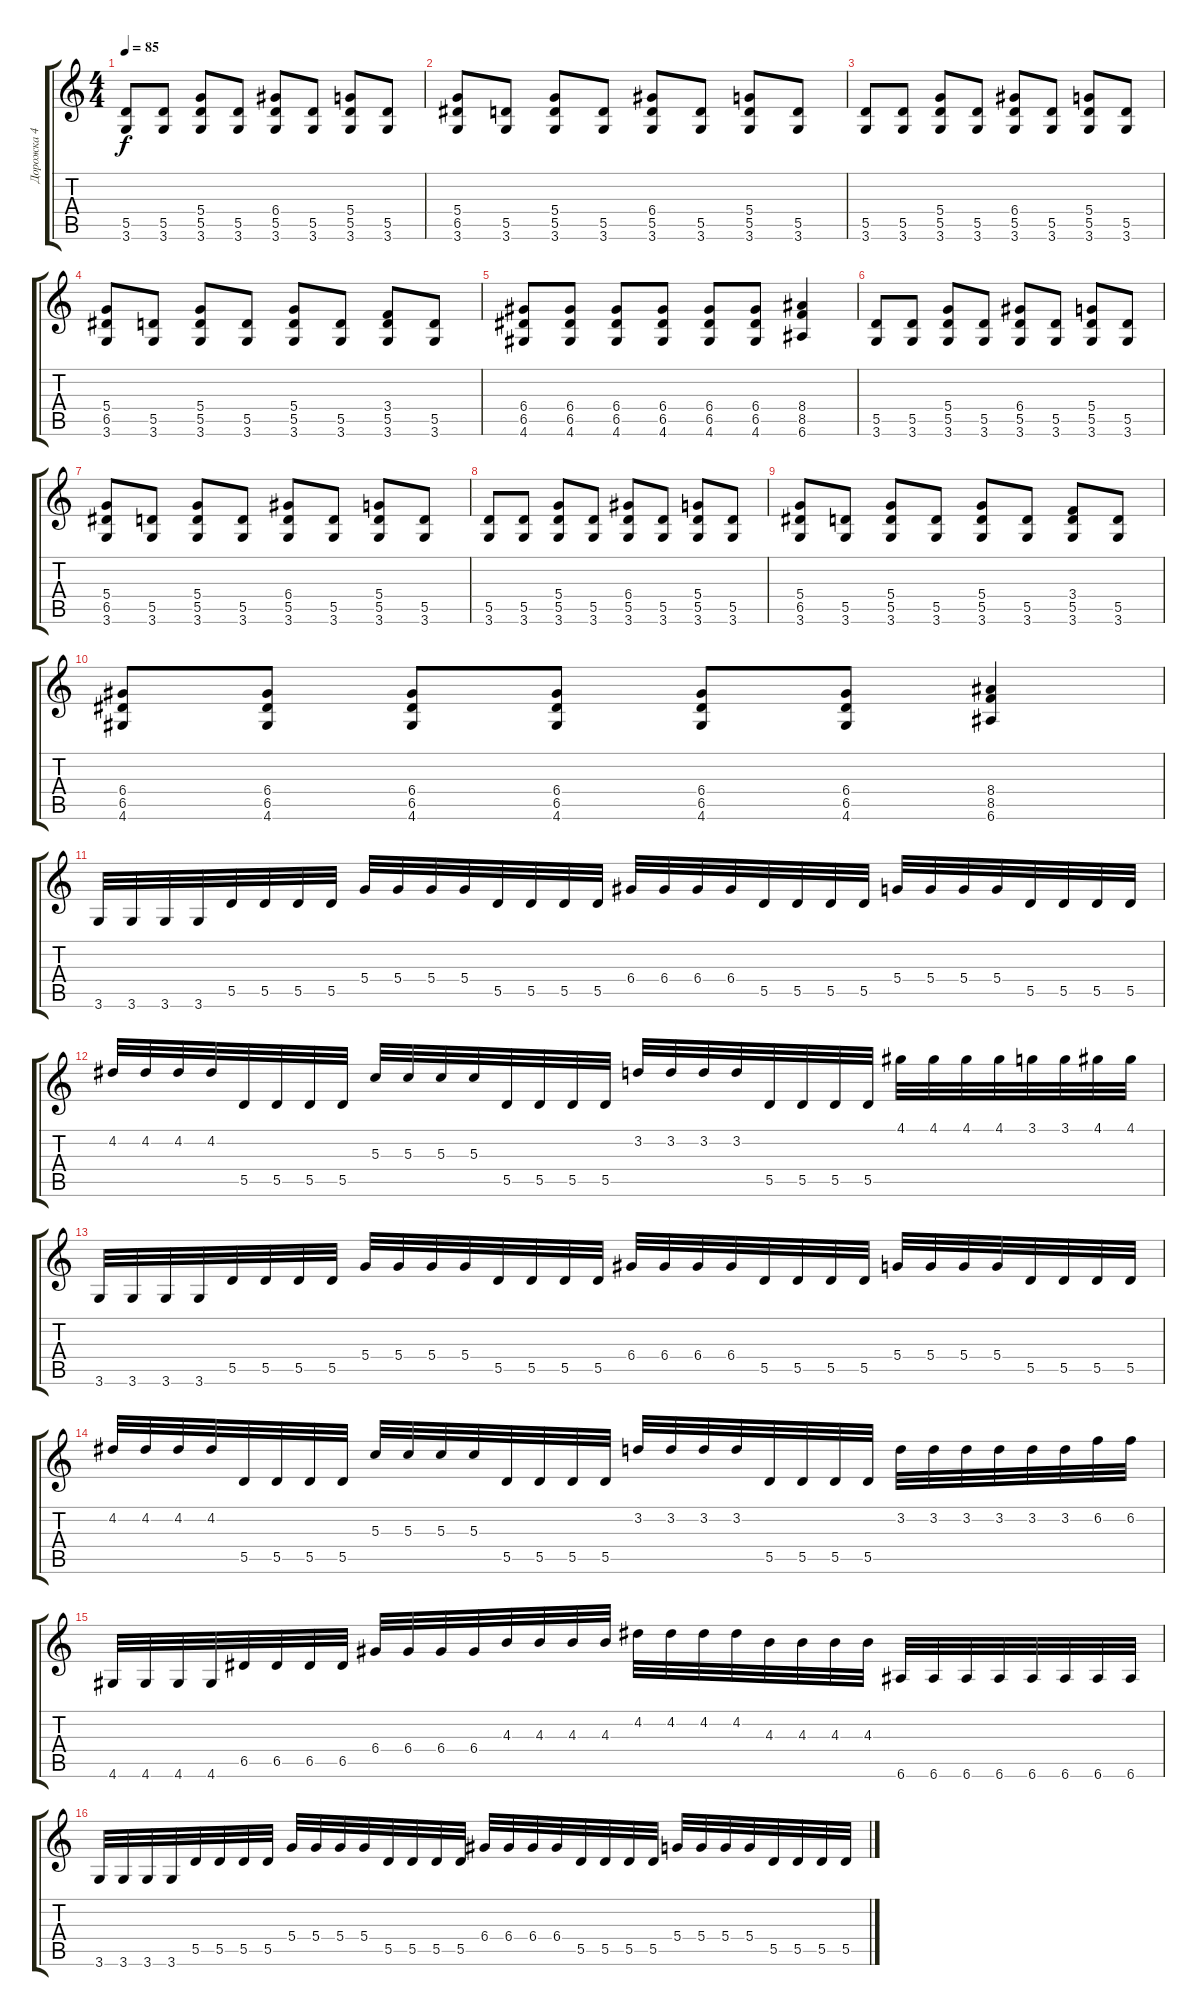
\track ("Дорожка 4" "Дорожка 4") {instrument distortionguitar}
\staff {score tabs}
\tuning (E4 B3 G3 D3 A2 E2) {hide}
\ts (4 4)
\tempo 85
\clef g2
\ks c
(5.5 3.6).8{dy f} (5.5 3.6).8 (5.4 5.5 3.6).8 (5.5 3.6).8 (6.4 5.5 3.6).8 (5.5 3.6).8 (5.4 5.5 3.6).8 (5.5 3.6).8 |
(5.4 6.5 3.6).8 (5.5 3.6).8 (5.4 5.5 3.6).8 (5.5 3.6).8 (6.4 5.5 3.6).8 (5.5 3.6).8 (5.4 5.5 3.6).8 (5.5 3.6).8 |
(5.5 3.6).8 (5.5 3.6).8 (5.4 5.5 3.6).8 (5.5 3.6).8 (6.4 5.5 3.6).8 (5.5 3.6).8 (5.4 5.5 3.6).8 (5.5 3.6).8 |
(5.4 6.5 3.6).8 (5.5 3.6).8 (5.4 5.5 3.6).8 (5.5 3.6).8 (5.4 5.5 3.6).8 (5.5 3.6).8 (3.4 5.5 3.6).8 (5.5 3.6).8 |
(6.4 6.5 4.6).8 (6.4 6.5 4.6).8 (6.4 6.5 4.6).8 (6.4 6.5 4.6).8 (6.4 6.5 4.6).8 (6.4 6.5 4.6).8 (8.4 8.5 6.6).4 |
(5.5 3.6).8 (5.5 3.6).8 (5.4 5.5 3.6).8 (5.5 3.6).8 (6.4 5.5 3.6).8 (5.5 3.6).8 (5.4 5.5 3.6).8 (5.5 3.6).8 |
(5.4 6.5 3.6).8 (5.5 3.6).8 (5.4 5.5 3.6).8 (5.5 3.6).8 (6.4 5.5 3.6).8 (5.5 3.6).8 (5.4 5.5 3.6).8 (5.5 3.6).8 |
(5.5 3.6).8 (5.5 3.6).8 (5.4 5.5 3.6).8 (5.5 3.6).8 (6.4 5.5 3.6).8 (5.5 3.6).8 (5.4 5.5 3.6).8 (5.5 3.6).8 |
(5.4 6.5 3.6).8 (5.5 3.6).8 (5.4 5.5 3.6).8 (5.5 3.6).8 (5.4 5.5 3.6).8 (5.5 3.6).8 (3.4 5.5 3.6).8 (5.5 3.6).8 |
(6.4 6.5 4.6).8 (6.4 6.5 4.6).8 (6.4 6.5 4.6).8 (6.4 6.5 4.6).8 (6.4 6.5 4.6).8 (6.4 6.5 4.6).8 (8.4 8.5 6.6).4 |
3.6.32 3.6.32 3.6.32 3.6.32 5.5.32 5.5.32 5.5.32 5.5.32 5.4.32 5.4.32 5.4.32 5.4.32 5.5.32 5.5.32 5.5.32 5.5.32 6.4.32 6.4.32 6.4.32 6.4.32 5.5.32 5.5.32 5.5.32 5.5.32 5.4.32 5.4.32 5.4.32 5.4.32 5.5.32 5.5.32 5.5.32 5.5.32 |
4.2.32 4.2.32 4.2.32 4.2.32 5.5.32 5.5.32 5.5.32 5.5.32 5.3.32 5.3.32 5.3.32 5.3.32 5.5.32 5.5.32 5.5.32 5.5.32 3.2.32 3.2.32 3.2.32 3.2.32 5.5.32 5.5.32 5.5.32 5.5.32 4.1.32 4.1.32 4.1.32 4.1.32 3.1.32 3.1.32 4.1.32 4.1.32 |
3.6.32 3.6.32 3.6.32 3.6.32 5.5.32 5.5.32 5.5.32 5.5.32 5.4.32 5.4.32 5.4.32 5.4.32 5.5.32 5.5.32 5.5.32 5.5.32 6.4.32 6.4.32 6.4.32 6.4.32 5.5.32 5.5.32 5.5.32 5.5.32 5.4.32 5.4.32 5.4.32 5.4.32 5.5.32 5.5.32 5.5.32 5.5.32 |
4.2.32 4.2.32 4.2.32 4.2.32 5.5.32 5.5.32 5.5.32 5.5.32 5.3.32 5.3.32 5.3.32 5.3.32 5.5.32 5.5.32 5.5.32 5.5.32 3.2.32 3.2.32 3.2.32 3.2.32 5.5.32 5.5.32 5.5.32 5.5.32 3.2.32 3.2.32 3.2.32 3.2.32 3.2.32 3.2.32 6.2.32 6.2.32 |
4.6.32 4.6.32 4.6.32 4.6.32 6.5.32 6.5.32 6.5.32 6.5.32 6.4.32 6.4.32 6.4.32 6.4.32 4.3.32 4.3.32 4.3.32 4.3.32 4.2.32 4.2.32 4.2.32 4.2.32 4.3.32 4.3.32 4.3.32 4.3.32 6.6.32 6.6.32 6.6.32 6.6.32 6.6.32 6.6.32 6.6.32 6.6.32 |
3.6.32 3.6.32 3.6.32 3.6.32 5.5.32 5.5.32 5.5.32 5.5.32 5.4.32 5.4.32 5.4.32 5.4.32 5.5.32 5.5.32 5.5.32 5.5.32 6.4.32 6.4.32 6.4.32 6.4.32 5.5.32 5.5.32 5.5.32 5.5.32 5.4.32 5.4.32 5.4.32 5.4.32 5.5.32 5.5.32 5.5.32 5.5.32
